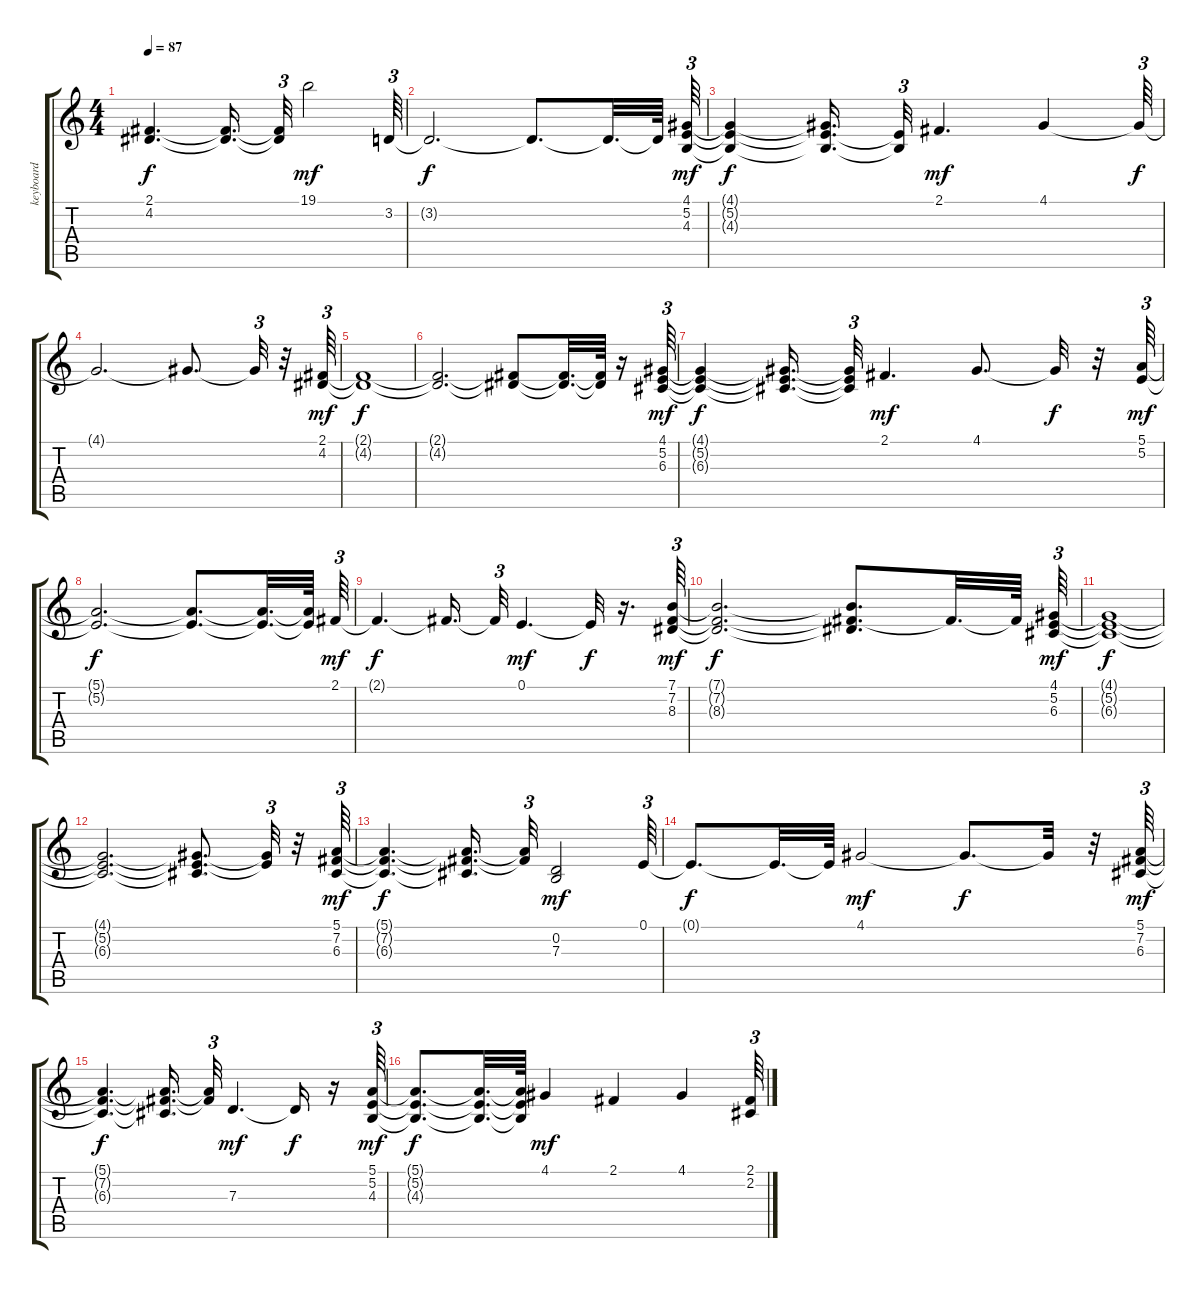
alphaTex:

\track ("keyboard" "keyboard") {instrument synthstrings1}
\staff {score tabs}
\tuning (E4 B3 G3 D3 A2 E2) {hide}
\ts (4 4)
\tempo 87
\clef g2
\ks c
(2.1{t} 4.2{t}).4{d dy f} (2.1{t} 4.2{t}).16{d} (2.1{t} 4.2{t}).32{tu (3 2)} 19.1.2{dy mf} 3.2.64{tu (3 2)} |
3.2{t}.2{d dy f} 3.2{t}.8{d} 3.2{t}.32{d} 3.2{t}.64 (4.1 5.2 4.3).64{tu (3 2) dy mf} |
(4.1{t} 5.2{t} 4.3{t}).4{dy f} (4.1{t} 5.2{t} 4.3{t}).16{d} (5.2{t} 4.3{t}).32{tu (3 2)} 2.1.4{d dy mf} 4.1.4 4.1{t}.64{tu (3 2) dy f} |
4.1{t}.2{d} 4.1{t}.8{d} 4.1{t}.32{tu (3 2)} r.32 (2.1 4.2).64{tu (3 2) dy mf} |
(2.1{t} 4.2{t}).1{dy f} |
(2.1{t} 4.2{t}).2{d} (2.1{t} 4.2{t}).8 (2.1{t} 4.2{t}).32{d} (2.1{t} 4.2{t}).64 r.16 (4.1 5.2 6.3).64{tu (3 2) dy mf} |
(4.1{t} 5.2{t} 6.3{t}).4{dy f} (4.1{t} 5.2{t} 6.3{t}).16{d} (4.1{t} 5.2{t} 6.3{t}).32{tu (3 2)} 2.1.4{d dy mf} 4.1.8{d} 4.1{t}.32{dy f} r.32 (5.1 5.2).64{tu (3 2) dy mf} |
(5.1{t} 5.2{t}).2{d dy f} (5.1{t} 5.2{t}).8{d} (5.1{t} 5.2{t}).32{d} (5.1{t} 5.2{t}).64 2.1.64{tu (3 2) dy mf} |
2.1{t}.4{d dy f} 2.1{t}.16{d} 2.1{t}.32{tu (3 2)} 0.1.4{d dy mf} 0.1{t}.32{dy f} r.16{d} (7.1 7.2 8.3).64{tu (3 2) dy mf} |
(7.1{t} 7.2{t} 8.3{t}).2{d dy f} (7.1{t} 7.2{t} 8.3{t}).8{d} 7.2{t}.32{d} 7.2{t}.64 (4.1 5.2 6.3).64{tu (3 2) dy mf} |
(4.1{t} 5.2{t} 6.3{t}).1{dy f} |
(4.1{t} 5.2{t} 6.3{t}).2{d} (4.1{t} 5.2{t} 6.3{t}).8{d} (4.1{t} 5.2{t}).32{tu (3 2)} r.32 (5.1 7.2 6.3).64{tu (3 2) dy mf} |
(5.1{t} 7.2{t} 6.3{t}).4{d dy f} (5.1{t} 7.2{t} 6.3{t}).16{d} (5.1{t} 7.2{t}).32{tu (3 2)} (0.2 7.3).2{dy mf} 0.1.64{tu (3 2)} |
0.1{t}.8{d dy f} 0.1{t}.32{d} 0.1{t}.64 4.1.2{dy mf} 4.1{t}.8{d dy f} 4.1{t}.32 r.32 (5.1 7.2 6.3).64{tu (3 2) dy mf} |
(5.1{t} 7.2{t} 6.3{t}).4{d dy f} (5.1{t} 7.2{t} 6.3{t}).16{d} (5.1{t} 7.2{t}).32{tu (3 2)} 7.3.4{d dy mf} 7.3{t}.16{dy f} r.16 (5.1 5.2 4.3).64{tu (3 2) dy mf} |
(5.1{t} 5.2{t} 4.3{t}).8{d dy f} (5.1{t} 5.2{t} 4.3{t}).32{d} (5.1{t} 5.2{t} 4.3{t}).64 4.1.4{dy mf} 2.1.4 4.1.4 (2.1 2.2).64{tu (3 2)}
